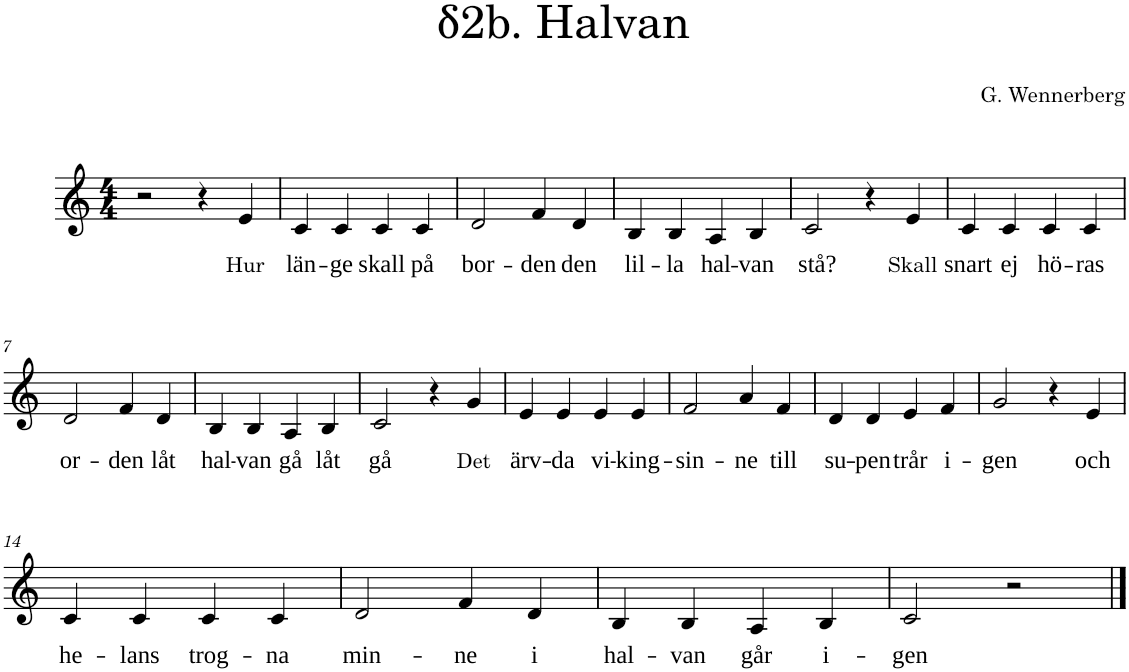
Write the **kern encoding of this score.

**kern	**text
*part1	*part1
*staff1	*staff1
*I"Instrument 1	*
*clefG2	*
*k[]	*
*M4/4	*
=1	=1
2r	.
4r	.
!	!LO:LY:b
4e/	Hur
=2	=2
!	!LO:LY:b
4c/	län-
!	!LO:LY:b
4c/	-ge
!	!LO:LY:b
4c/	skall
!	!LO:LY:b
4c/	på
=3	=3
!	!LO:LY:b
2d/	bor-
!	!LO:LY:b
4f/	-den
!	!LO:LY:b
4d/	den
=4	=4
!	!LO:LY:b
4B/	lil-
!	!LO:LY:b
4B/	-la
!	!LO:LY:b
4A/	hal-
!	!LO:LY:b
4B/	-van
=5	=5
!	!LO:LY:b
2c/	stå?
4r	.
!	!LO:LY:b
4e/	Skall
=6	=6
!	!LO:LY:b
4c/	snart
!	!LO:LY:b
4c/	ej
!	!LO:LY:b
4c/	hö-
!	!LO:LY:b
4c/	-ras
!!LO:LB:g=z
=7	=7
!	!LO:LY:b
2d/	or-
!	!LO:LY:b
4f/	-den
!	!LO:LY:b
4d/	låt
=8	=8
!	!LO:LY:b
4B/	hal-
!	!LO:LY:b
4B/	-van
!	!LO:LY:b
4A/	gå
!	!LO:LY:b
4B/	låt
=9	=9
!	!LO:LY:b
2c/	gå
4r	.
!	!LO:LY:b
4g/	Det
=10	=10
!	!LO:LY:b
4e/	ärv-
!	!LO:LY:b
4e/	-da
!	!LO:LY:b
4e/	vi-
!	!LO:LY:b
4e/	-king-
=11	=11
!	!LO:LY:b
2f/	-sin-
!	!LO:LY:b
4a/	-ne
!	!LO:LY:b
4f/	till
=12	=12
!	!LO:LY:b
4d/	su-
!	!LO:LY:b
4d/	-pen
!	!LO:LY:b
4e/	trår
!	!LO:LY:b
4f/	i-
=13	=13
!	!LO:LY:b
2g/	-gen
4r	.
!	!LO:LY:b
4e/	och
!!LO:LB:g=z
=14	=14
!	!LO:LY:b
4c/	he-
!	!LO:LY:b
4c/	-lans
!	!LO:LY:b
4c/	trog-
!	!LO:LY:b
4c/	-na
=15	=15
!	!LO:LY:b
2d/	min-
!	!LO:LY:b
4f/	-ne
!	!LO:LY:b
4d/	i
=16	=16
!	!LO:LY:b
4B/	hal-
!	!LO:LY:b
4B/	-van
!	!LO:LY:b
4A/	går
!	!LO:LY:b
4B/	i-
=17	=17
!	!LO:LY:b
2c/	-gen
2r	.
==	==
*-	*-
